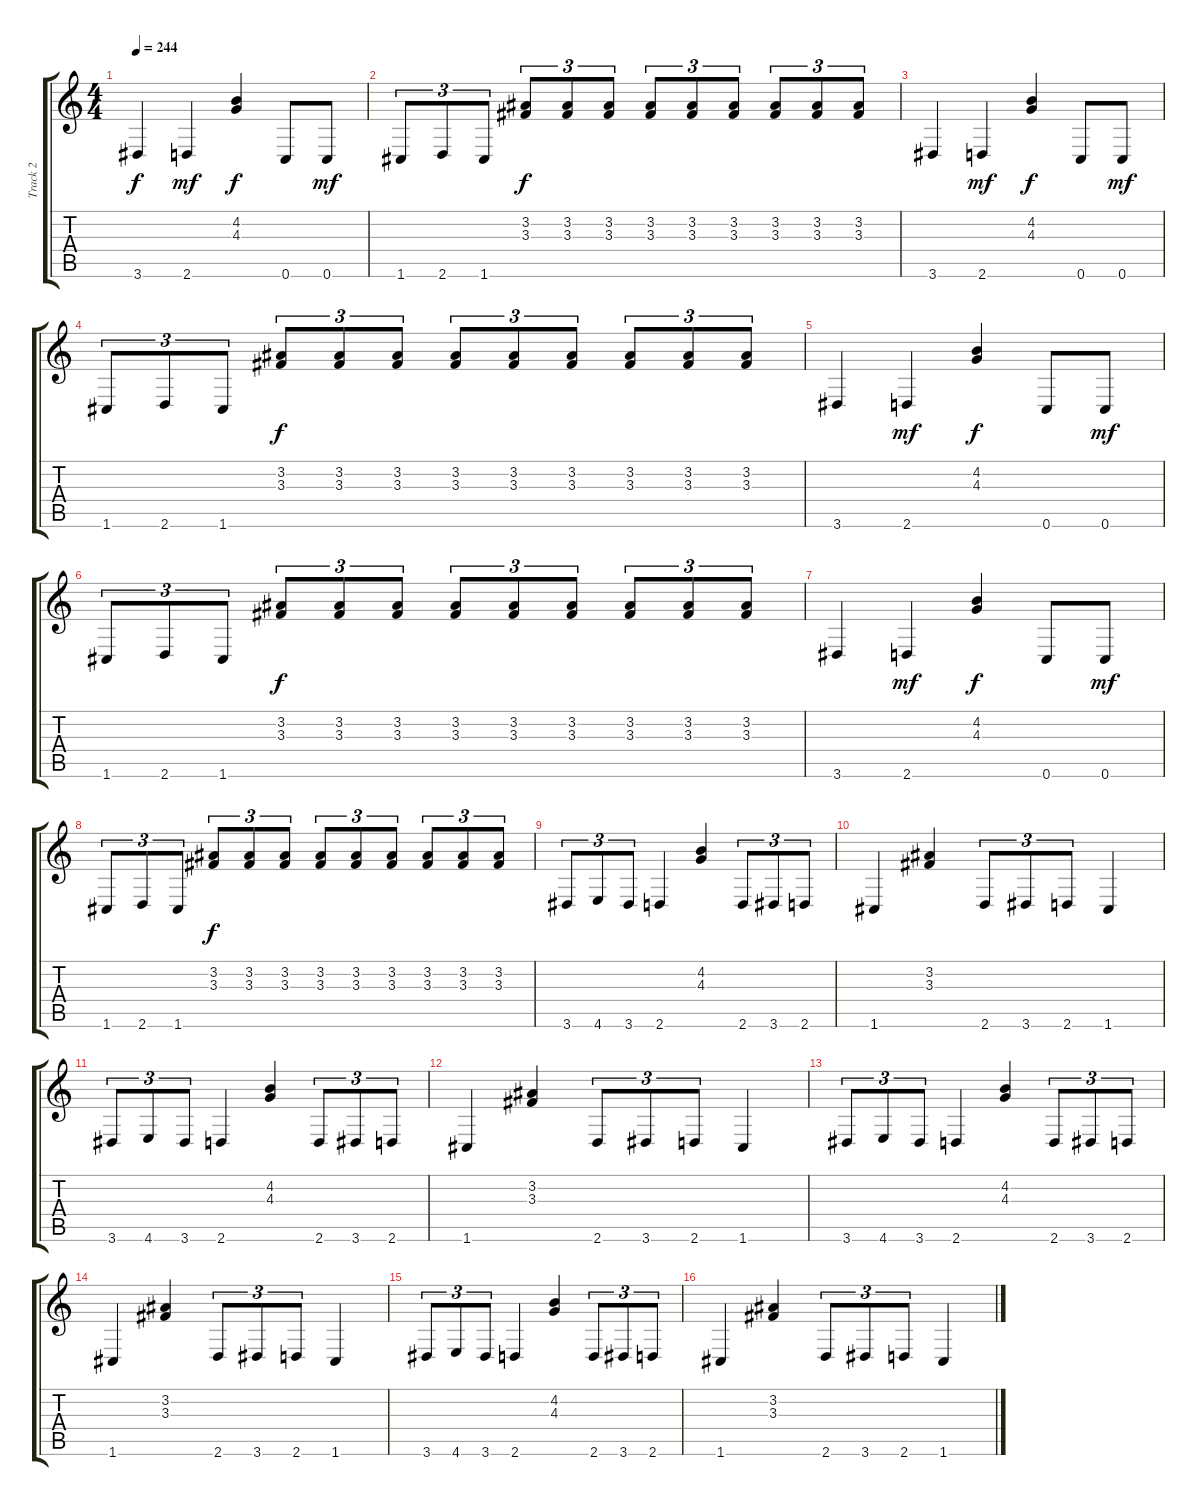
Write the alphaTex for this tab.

\track ("Track 2" "Track 2") {instrument distortionguitar}
\staff {score tabs}
\tuning (C4 G3 Eb3 Bb2 F2 C2) {hide}
\ts (4 4)
\tempo 244
\clef g2
\ks c
3.6.4{dy f} 2.6.4{dy mf} (4.2 4.3).4{dy f} 0.6.8 0.6.8{dy mf} |
1.6.8{tu (3 2)} 2.6.8{tu (3 2)} 1.6.8{tu (3 2)} (3.2 3.3).8{tu (3 2) dy f} (3.2 3.3).8{tu (3 2)} (3.2 3.3).8{tu (3 2)} (3.2 3.3).8{tu (3 2)} (3.2 3.3).8{tu (3 2)} (3.2 3.3).8{tu (3 2)} (3.2 3.3).8{tu (3 2)} (3.2 3.3).8{tu (3 2)} (3.2 3.3).8{tu (3 2)} |
3.6.4 2.6.4{dy mf} (4.2 4.3).4{dy f} 0.6.8 0.6.8{dy mf} |
1.6.8{tu (3 2)} 2.6.8{tu (3 2)} 1.6.8{tu (3 2)} (3.2 3.3).8{tu (3 2) dy f} (3.2 3.3).8{tu (3 2)} (3.2 3.3).8{tu (3 2)} (3.2 3.3).8{tu (3 2)} (3.2 3.3).8{tu (3 2)} (3.2 3.3).8{tu (3 2)} (3.2 3.3).8{tu (3 2)} (3.2 3.3).8{tu (3 2)} (3.2 3.3).8{tu (3 2)} |
3.6.4 2.6.4{dy mf} (4.2 4.3).4{dy f} 0.6.8 0.6.8{dy mf} |
1.6.8{tu (3 2)} 2.6.8{tu (3 2)} 1.6.8{tu (3 2)} (3.2 3.3).8{tu (3 2) dy f} (3.2 3.3).8{tu (3 2)} (3.2 3.3).8{tu (3 2)} (3.2 3.3).8{tu (3 2)} (3.2 3.3).8{tu (3 2)} (3.2 3.3).8{tu (3 2)} (3.2 3.3).8{tu (3 2)} (3.2 3.3).8{tu (3 2)} (3.2 3.3).8{tu (3 2)} |
3.6.4 2.6.4{dy mf} (4.2 4.3).4{dy f} 0.6.8 0.6.8{dy mf} |
1.6.8{tu (3 2)} 2.6.8{tu (3 2)} 1.6.8{tu (3 2)} (3.2 3.3).8{tu (3 2) dy f} (3.2 3.3).8{tu (3 2)} (3.2 3.3).8{tu (3 2)} (3.2 3.3).8{tu (3 2)} (3.2 3.3).8{tu (3 2)} (3.2 3.3).8{tu (3 2)} (3.2 3.3).8{tu (3 2)} (3.2 3.3).8{tu (3 2)} (3.2 3.3).8{tu (3 2)} |
3.6.8{tu (3 2)} 4.6.8{tu (3 2)} 3.6.8{tu (3 2)} 2.6.4 (4.2 4.3).4 2.6.8{tu (3 2)} 3.6.8{tu (3 2)} 2.6.8{tu (3 2)} |
1.6.4 (3.2 3.3).4 2.6.8{tu (3 2)} 3.6.8{tu (3 2)} 2.6.8{tu (3 2)} 1.6.4 |
3.6.8{tu (3 2)} 4.6.8{tu (3 2)} 3.6.8{tu (3 2)} 2.6.4 (4.2 4.3).4 2.6.8{tu (3 2)} 3.6.8{tu (3 2)} 2.6.8{tu (3 2)} |
1.6.4 (3.2 3.3).4 2.6.8{tu (3 2)} 3.6.8{tu (3 2)} 2.6.8{tu (3 2)} 1.6.4 |
3.6.8{tu (3 2)} 4.6.8{tu (3 2)} 3.6.8{tu (3 2)} 2.6.4 (4.2 4.3).4 2.6.8{tu (3 2)} 3.6.8{tu (3 2)} 2.6.8{tu (3 2)} |
1.6.4 (3.2 3.3).4 2.6.8{tu (3 2)} 3.6.8{tu (3 2)} 2.6.8{tu (3 2)} 1.6.4 |
3.6.8{tu (3 2)} 4.6.8{tu (3 2)} 3.6.8{tu (3 2)} 2.6.4 (4.2 4.3).4 2.6.8{tu (3 2)} 3.6.8{tu (3 2)} 2.6.8{tu (3 2)} |
1.6.4 (3.2 3.3).4 2.6.8{tu (3 2)} 3.6.8{tu (3 2)} 2.6.8{tu (3 2)} 1.6.4
